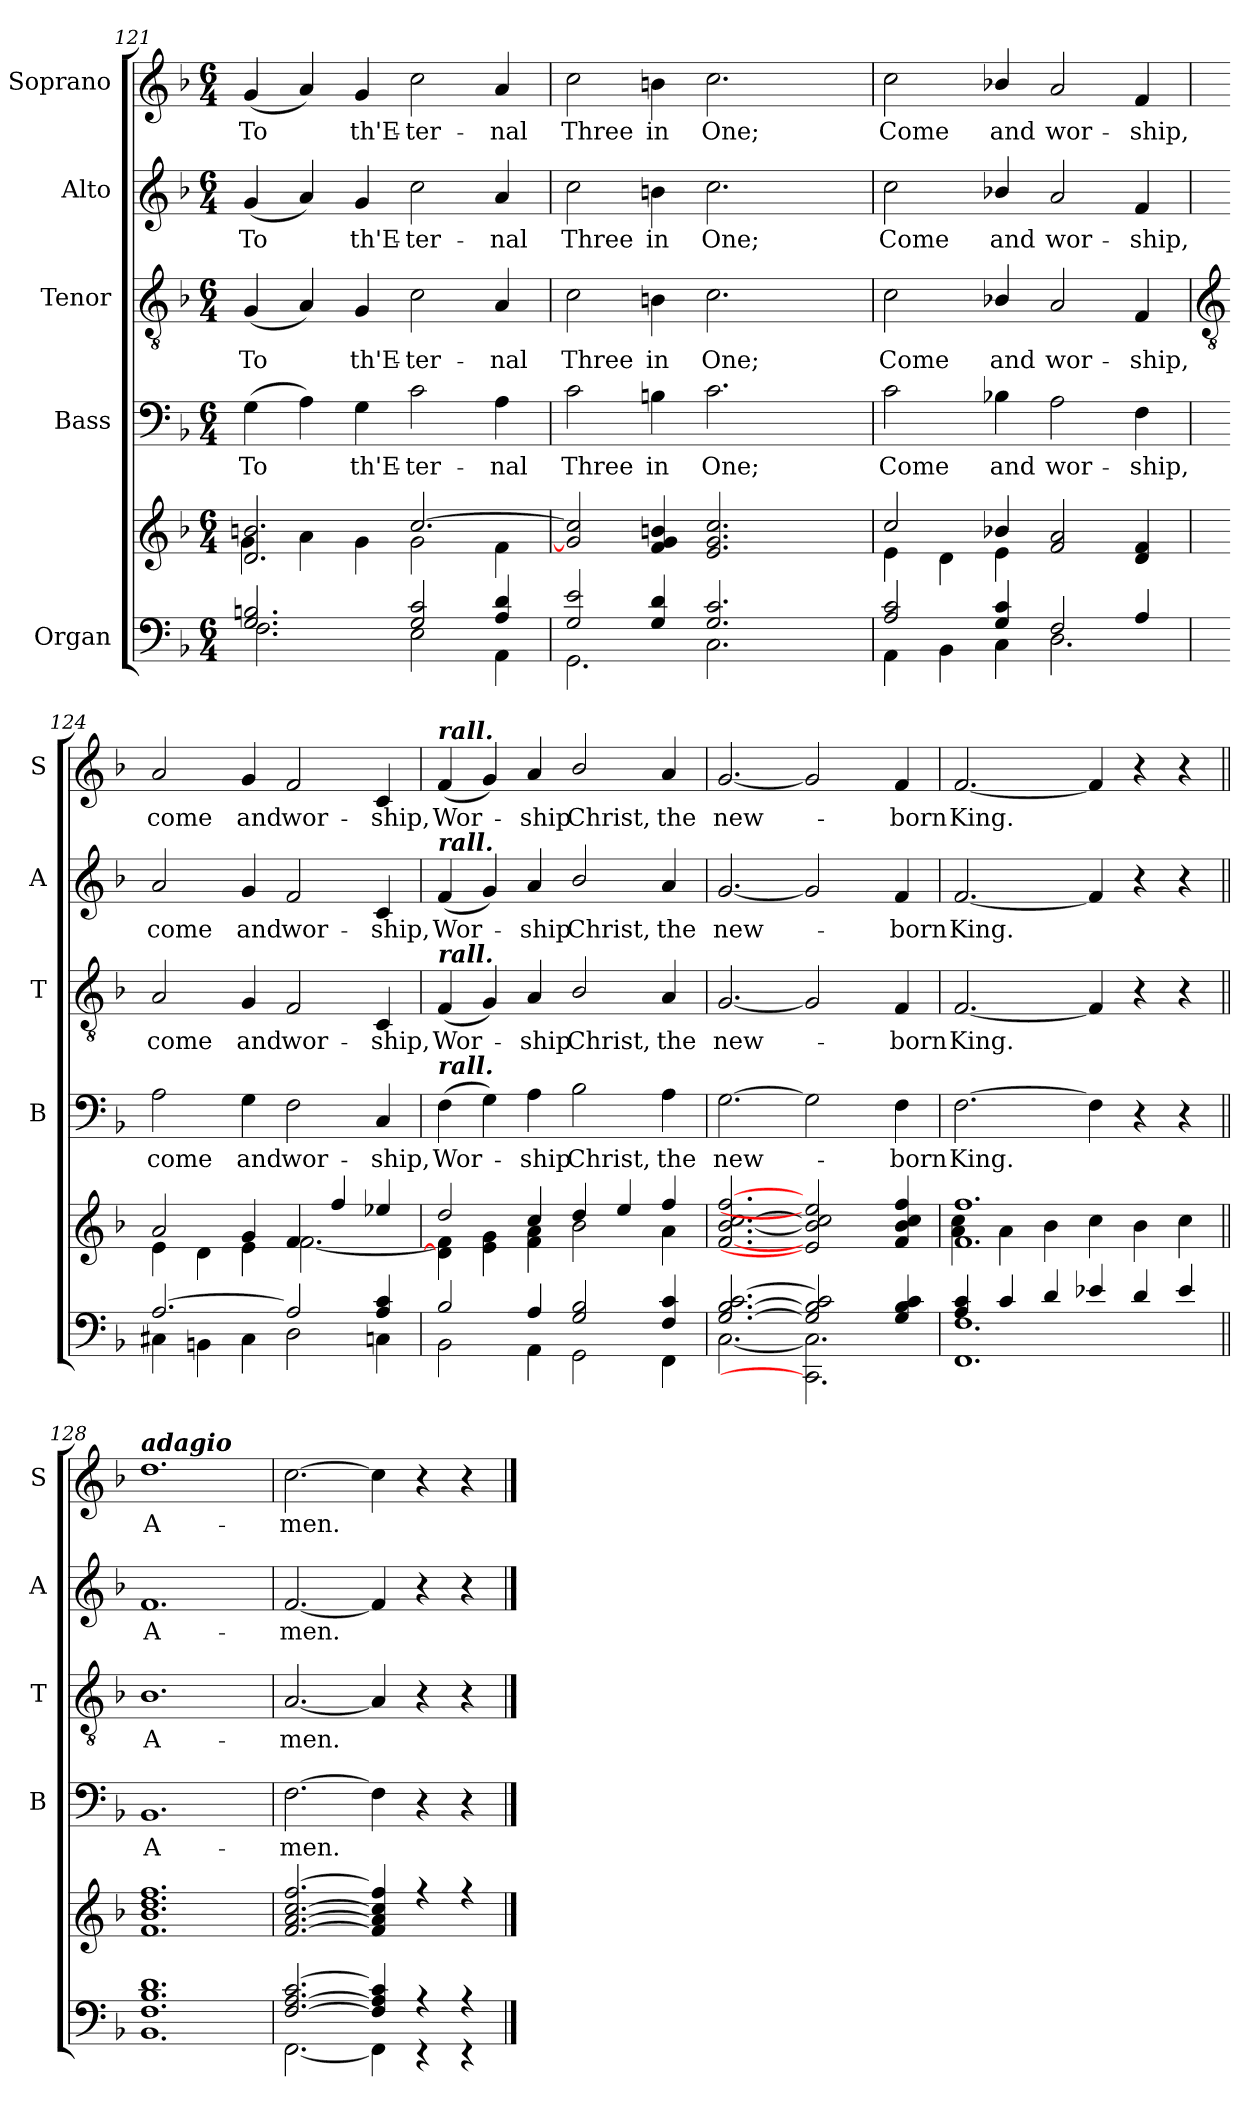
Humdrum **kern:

**kern	**kern	**kern	**text	**kern	**text	**kern	**text	**kern	**text
*part5	*part5	*part4	*part4	*part3	*part3	*part2	*part2	*part1	*part1
*staff6	*staff5	*staff4	*staff4	*staff3	*staff3	*staff2	*staff2	*staff1	*staff1
*I"Organ	*	*I"Bass	*	*I"Tenor	*	*I"Alto	*	*I"Soprano	*
*	*	*I'B	*	*I'T	*	*I'A	*	*I'S	*
*clefF4	*clefG2	*clefF4	*	*clefGv2	*	*clefG2	*	*clefG2	*
*k[b-]	*k[b-]	*k[b-]	*	*k[b-]	*	*k[b-]	*	*k[b-]	*
*F:	*F:	*F:	*	*F:	*	*F:	*	*F:	*
*M6/4	*M6/4	*M6/4	*	*M6/4	*	*M6/4	*	*M6/4	*
=121	=121	=121	=121	=121	=121	=121	=121	=121	=121
*^	*^	*	*	*	*	*	*	*	*
!	!	!	!	!	!LO:LY:b	!	!LO:LY:b	!	!LO:LY:b	!	!LO:LY:b
2.G/ 2.Bn/	2.F\	2.d/ 2.bn/	4g\	(>4G	To	(<4G	To	(<4g	To	(<4g	To
.	.	.	4a\	4A)	.	4A)	.	4a)	.	4a)	.
!	!	!	!	!	!LO:LY:b	!	!LO:LY:b	!	!LO:LY:b	!	!LO:LY:b
.	.	.	4g\	4G	th'E-	4G	th'E-	4g	th'E-	4g	th'E-
!	!	!	!	!	!LO:LY:b	!	!LO:LY:b	!	!LO:LY:b	!	!LO:LY:b
2G/ 2c/	2E\	[2.cc/	2g\	2c	-ter-	2c	-ter-	2cc	-ter-	2cc	-ter-
!	!	!	!	!	!LO:LY:b	!	!LO:LY:b	!	!LO:LY:b	!	!LO:LY:b
4A/ 4d/	4AA\	.	4f\	4A	-nal	4A	-nal	4a	-nal	4a	-nal
=122	=122	=122	=122	=122	=122	=122	=122	=122	=122	=122	=122
!	!	!	!	!	!LO:LY:b	!	!LO:LY:b	!	!LO:LY:b	!	!LO:LY:b
2G/ 2e/	2.GG\	2g/] 2cc/]	1ryy	2c	Three	2c	Three	2cc	Three	2cc	Three
!	!	!	!	!	!LO:LY:b	!	!LO:LY:b	!	!LO:LY:b	!	!LO:LY:b
4G/ 4d/	.	4f/ 4g/ 4bn/	.	4Bn	in	4Bn	in	4bn	in	4bn	in
!	!	!	!	!	!LO:LY:b	!	!LO:LY:b	!	!LO:LY:b	!	!LO:LY:b
2.G/ 2.c/	2.C\	2.e/ 2.g/ 2.cc/	.	2.c	One;	2.c	One;	2.cc	One;	2.cc	One;
.	.	.	4ryy	.	.	.	.	.	.	.	.
.	.	.	4ryy	.	.	.	.	.	.	.	.
=123	=123	=123	=123	=123	=123	=123	=123	=123	=123	=123	=123
!	!	!	!	!	!LO:LY:b	!	!LO:LY:b	!	!LO:LY:b	!	!LO:LY:b
2A/ 2c/	4AA\	2cc/	4e\	2c	Come	2c	Come	2cc	Come	2cc	Come
.	4BB-\	.	4d\	.	.	.	.	.	.	.	.
!	!	!	!	!	!LO:LY:b	!	!LO:LY:b	!	!LO:LY:b	!	!LO:LY:b
4G/ 4c/	4C\	4b-X/	4e\	4B-X\	and	4B-X/	and	4b-X/	and	4b-X/	and
!	!	!	!	!	!LO:LY:b	!	!LO:LY:b	!	!LO:LY:b	!	!LO:LY:b
2F/	2.D\	2f/ 2a/	2.ryy	2A	wor-	2A	wor-	2a	wor-	2a	wor-
!	!	!	!	!	!LO:LY:b	!	!LO:LY:b	!	!LO:LY:b	!	!LO:LY:b
4A/	.	4d/ 4f/	.	4F	-ship,	4F	-ship,	4f	-ship,	4f	-ship,
!!LO:LB:g=z
=124	=124	=124	=124	=124	=124	=124	=124	=124	=124	=124	=124
*	*	*	*	*	*	*clefGv2	*	*	*	*	*
!	!	!	!	!	!LO:LY:b	!	!LO:LY:b	!	!LO:LY:b	!	!LO:LY:b
[2.A/	4C#X\	2a/	4e\	2A	come	2A	come	2a	come	2a	come
.	4BBn\	.	4d\	.	.	.	.	.	.	.	.
!	!	!	!	!	!LO:LY:b	!	!LO:LY:b	!	!LO:LY:b	!	!LO:LY:b
.	4C#\	4g/	4e\	4G	and	4G	and	4g	and	4g	and
!	!	!	!	!	!LO:LY:b	!	!LO:LY:b	!	!LO:LY:b	!	!LO:LY:b
2A/]	2D\	4f/	[2.f\	2F	wor-	2F	wor-	2f	wor-	2f	wor-
.	.	4ff/	.	.	.	.	.	.	.	.	.
!	!	!	!	!	!LO:LY:b	!	!LO:LY:b	!	!LO:LY:b	!	!LO:LY:b
4A/ 4c/	4Cn\	4ee-X/	.	4C	-ship,	4C	-ship,	4c	-ship,	4c	-ship,
=125	=125	=125	=125	=125	=125	=125	=125	=125	=125	=125	=125
!	!	!	!	!	!	!	!	!	!	!LO:TX:a:Bi:t=rall.	!
!	!	!	!	!	!	!	!	!LO:TX:a:Bi:t=rall.	!	!	!
!	!	!	!	!	!	!LO:TX:a:Bi:t=rall.	!	!	!	!	!
!	!	!	!	!LO:TX:a:Bi:t=rall.	!	!	!	!	!	!	!
!	!	!	!	!	!LO:LY:b	!	!LO:LY:b	!	!LO:LY:b	!	!LO:LY:b
2B-/	2BB-\	2dd/	4d\] 4f\]	(>4F	Wor-	(<4F	Wor-	(<4f	Wor-	(<4f	Wor-
.	.	.	4e\ 4g\	4G)	.	4G)	.	4g)	.	4g)	.
!	!	!	!	!	!LO:LY:b	!	!LO:LY:b	!	!LO:LY:b	!	!LO:LY:b
4A/	4AA\	4cc/	4f\ 4a\	4A	ship	4A	ship	4a	ship	4a	ship
!	!	!	!	!	!LO:LY:b	!	!LO:LY:b	!	!LO:LY:b	!	!LO:LY:b
2G/ 2B-/	2GG\	4dd/	2b-\	2B-\	Christ,	2B-/	Christ,	2b-/	Christ,	2b-/	Christ,
.	.	4ee/	.	.	.	.	.	.	.	.	.
!	!	!	!	!	!LO:LY:b	!	!LO:LY:b	!	!LO:LY:b	!	!LO:LY:b
4F/ 4c/	4FF\	4ff/	4a\	4A	the	4A	the	4a	the	4a	the
=126	=126	=126	=126	=126	=126	=126	=126	=126	=126	=126	=126
!	!	!	!	!	!LO:LY:b	!	!LO:LY:b	!	!LO:LY:b	!	!LO:LY:b
[2.G/ [2.B-/ [2.c/	[2.C\	[2.f/ [2.b-/ [2.cc/ [2.ff/	1ryy	[2.G	new-	[2.G	new-	[2.g	new-	[2.g	new-
2G/] 2B-/] 2c/]	2.CC\] 2.C\]	2e/] 2b-/] 2cc/] 2ee/]	.	2G]	.	2G]	.	2g]	.	2g]	.
.	.	.	4ryy	.	.	.	.	.	.	.	.
!	!	!	!	!	!LO:LY:b	!	!LO:LY:b	!	!LO:LY:b	!	!LO:LY:b
4G/ 4B-/ 4c/	.	4f/ 4b-/ 4cc/ 4ff/	4ryy	4F	born	4F	born	4f	born	4f	born
=127	=127	=127	=127	=127	=127	=127	=127	=127	=127	=127	=127
!	!	!	!	!	!LO:LY:b	!	!LO:LY:b	!	!LO:LY:b	!	!LO:LY:b
4A/ 4c/	1.FF\ 1.F\	1.f/ 1.ff/	4a\ 4cc\	[2.F	King.	[2.F	King.	[2.f	King.	[2.f	King.
4c/	.	.	4a\	.	.	.	.	.	.	.	.
4d/	.	.	4b-\	.	.	.	.	.	.	.	.
4e-X/	.	.	4cc\	4F]	.	4F]	.	4f]	.	4f]	.
4d/	.	.	4b-\	4r	.	4r	.	4r	.	4r	.
4e-/	.	.	4cc\	4r	.	4r	.	4r	.	4r	.
=128||	=128||	=128||	=128||	=128||	=128||	=128||	=128||	=128||	=128||	=128||	=128||
!	!	!	!	!	!	!	!	!	!	!LO:TX:a:Bi:t=adagio	!
!	!	!	!	!	!LO:LY:b	!	!LO:LY:b	!	!LO:LY:b	!	!LO:LY:b
1.F/ 1.B-/ 1.d/	1.BB-\	1.f/ 1.b-/ 1.dd/ 1.ff/	1.ryy	1.BB-	A-	1.B-	A-	1.f	A-	1.dd	A-
=129	=129	=129	=129	=129	=129	=129	=129	=129	=129	=129	=129
!	!	!	!	!	!LO:LY:b	!	!LO:LY:b	!	!LO:LY:b	!	!LO:LY:b
[2.F/ [2.A/ [2.c/	[2.FF\	[2.f/ [2.a/ [2.cc/ [2.ff/	1.ryy	[2.F	-men.	[2.A	-men.	[2.f	-men.	[2.cc	-men.
4F/] 4A/] 4c/]	4FF\]	4f/] 4a/] 4cc/] 4ff/]	.	4F]	.	4A]	.	4f]	.	4cc]	.
4r	4r	4r	.	4r	.	4r	.	4r	.	4r	.
4r	4r	4r	.	4r	.	4r	.	4r	.	4r	.
*v	*v	*	*	*	*	*	*	*	*	*	*
*	*v	*v	*	*	*	*	*	*	*	*
==	==	==	==	==	==	==	==	==	==
*-	*-	*-	*-	*-	*-	*-	*-	*-	*-
